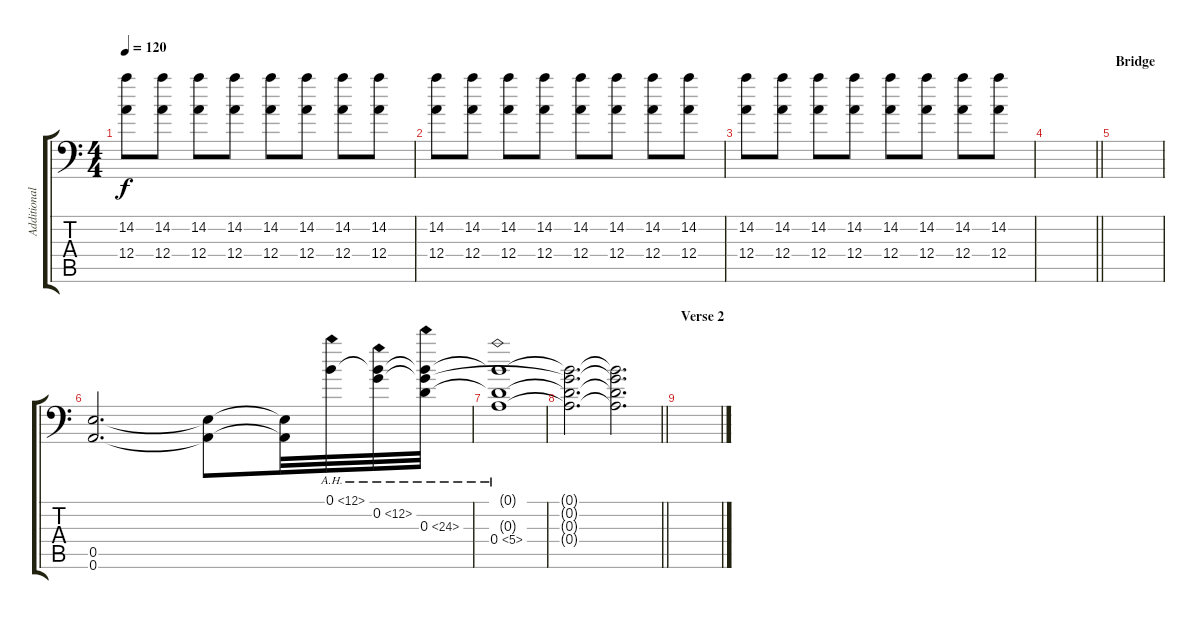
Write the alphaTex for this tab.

\track ("Additional Guitar" "Additional") {instrument distortionguitar}
\staff {score tabs}
\tuning (B3 G3 D3 A2 E2 A1) {hide}
\ts (4 4)
\tempo 120
\clef f4
\ks c
(14.2 12.4).8{dy f} (14.2 12.4).8 (14.2 12.4).8 (14.2 12.4).8 (14.2 12.4).8 (14.2 12.4).8 (14.2 12.4).8 (14.2 12.4).8 |
(14.2 12.4).8 (14.2 12.4).8 (14.2 12.4).8 (14.2 12.4).8 (14.2 12.4).8 (14.2 12.4).8 (14.2 12.4).8 (14.2 12.4).8 |
(14.2 12.4).8 (14.2 12.4).8 (14.2 12.4).8 (14.2 12.4).8 (14.2 12.4).8 (14.2 12.4).8 (14.2 12.4).8 (14.2 12.4).8 |
\barLineRight lightlight
|
\section ("" "Bridge")
|
(0.5 0.6).2{d} (0.5{t} 0.6{t}).8{volume 9} (0.5{t} 0.6{t}).32 0.1{ah 12}.32{volume 7} (0.1{t} 0.2{ah 12}).32 (0.1{t} 0.2{t} 0.3{ah 24}).32 |
(0.1{t} 0.3{t} 0.4{ah 5}).1 |
\barLineRight lightlight
(0.1{t} 0.2{t} 0.3{t} 0.4{t}).2{d} (0.1{t} 0.2{t} 0.3{t} 0.4{t}).2{d} |
\section ("" "Verse 2")
